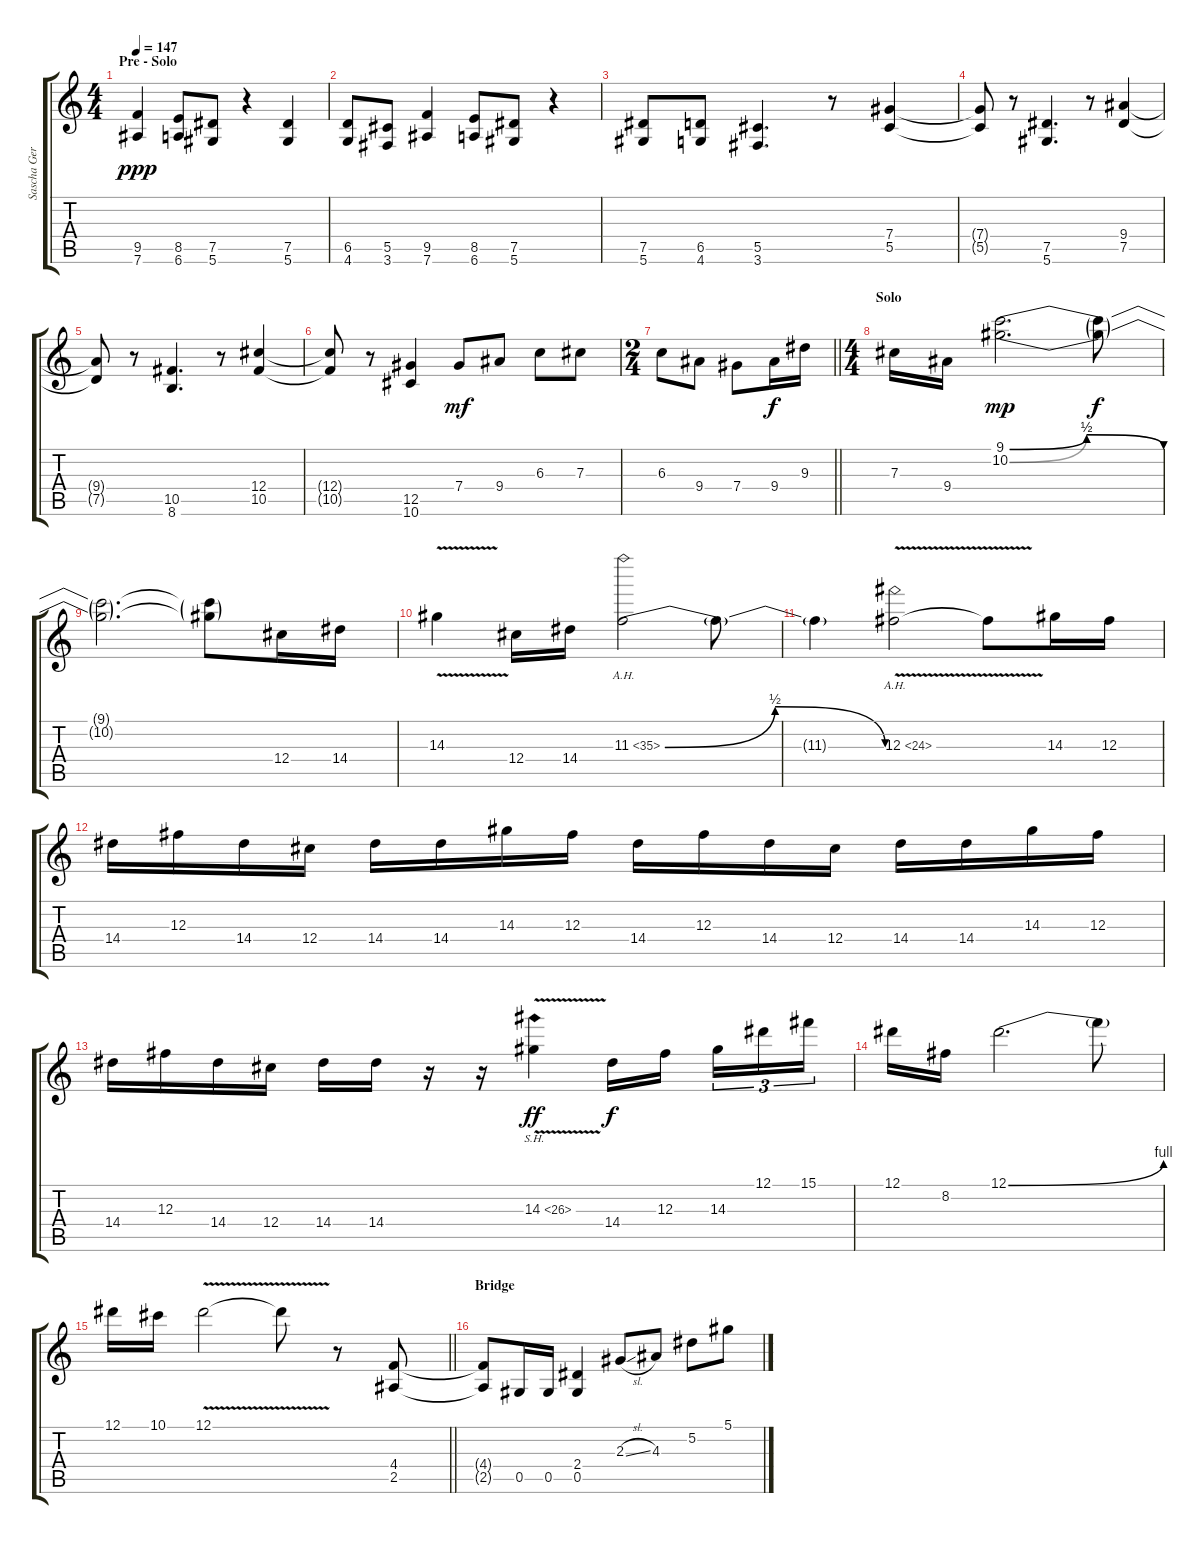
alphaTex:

\track ("Sascha Gerstner" "Sascha Ger") {instrument distortionguitar}
\staff {score tabs}
\tuning (Eb4 Bb3 Gb3 Db3 Ab2 Eb2) {hide}
\ts (4 4)
\section ("" "Pre - Solo")
\tempo 147
\clef g2
\ks c
(9.5 7.6).4{dy ppp} (8.5 6.6).8 (7.5 5.6).8 r.4 (7.5 5.6).4 |
(6.5 4.6).8 (5.5 3.6).8 (9.5 7.6).4 (8.5 6.6).8 (7.5 5.6).8 r.4 |
(7.5 5.6).8 (6.5 4.6).8 (5.5 3.6).4{d} r.8 (7.4 5.5).4 |
(7.4{t} 5.5{t}).8 r.8 (7.5 5.6).4{d} r.8 (9.4 7.5).4 |
(9.4{t} 7.5{t}).8 r.8 (10.5 8.6).4{d} r.8 (12.4 10.5).4 |
(12.4{t} 10.5{t}).8 r.8 (12.5 10.6).4 7.4.8{dy mf} 9.4.8 6.3.8 7.3.8 |
\ts (2 4)
\barLineRight lightlight
6.3.8 9.4.8 7.4.8 9.4.16{dy f volume 15 instrument distortionguitar} 9.3.16 |
\ts (4 4)
\section ("" "Solo")
7.3.16 9.4.16 (9.1{be (bendrelease 0 0 35 2 35 2 60 0)} 10.2{be (bendrelease 0 0 40 2 40 2 60 0)}).2{d dy mp} (9.1{t} 10.2{t}).8{dy f} |
(9.1{t} 10.2{t}).2{d} (9.1{t} 10.2{t}).8 12.4.16 14.4.16 |
14.3{v}.4 12.4.16 14.4.16 11.3{be (bendrelease 0 0 45 2 45 2 60 0) ah 24}.2 11.3{t}.8 |
11.3{t}.4 12.3{ah 12 v}.2 12.3{t}.8 14.3.16 12.3.16 |
14.4.16 12.3.16 14.4.16 12.4.16 14.4.16 14.4.16 14.3.16 12.3.16 14.4.16 12.3.16 14.4.16 12.4.16 14.4.16 14.4.16 14.3.16 12.3.16 |
14.4.16 12.3.16 14.4.16 12.4.16 14.4.16 14.4.16 r.16 r.16 14.3{sh 12 v}.4{dy ff} 14.4.16{dy f} 12.3.16{beam splitsecondary} 14.3.16{tu (3 2)} 12.1.16{tu (3 2)} 15.1.16{tu (3 2)} |
12.1.16 8.2.16 12.1{be (bend 0 0 60 4)}.2{d} 12.1{t}.8 |
\barLineRight lightlight
12.1.16 10.1.16 12.1{v}.2 12.1{t}.8 r.8{volume 14 instrument distortionguitar} (4.4 2.5).8 |
\section ("" "Bridge")
(4.4{t} 2.5{t}).8 0.5.16 0.5.16 (2.4 0.5).4 2.3{sl}.8 4.3.8 5.2.8 5.1.8
